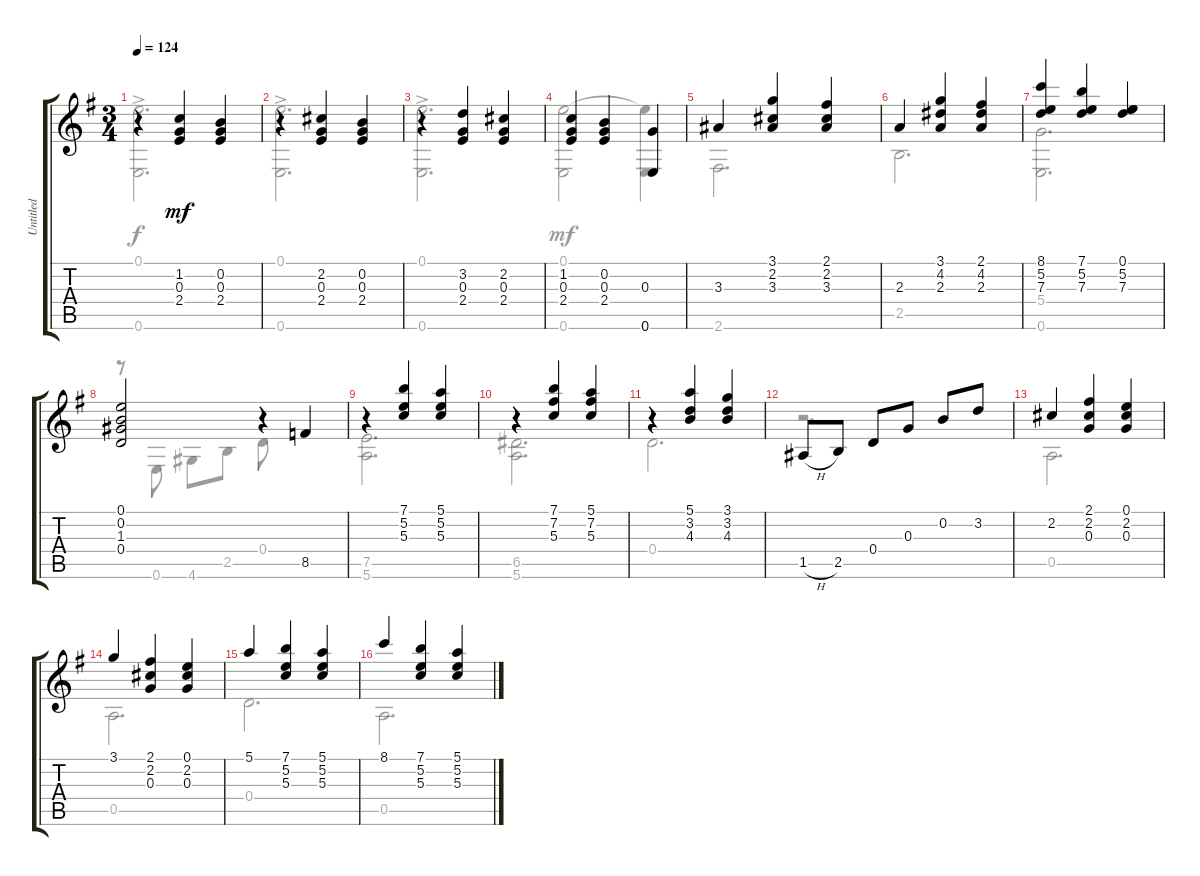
\track ("Untitled" "Untitled") {instrument acousticguitarnylon}
\staff {score tabs}
\tuning (E4 B3 G3 D3 A2 E2) {hide}
\voice
\ts (3 4)
\tempo 124
\clef g2
\ks g
r.4{dy mf} (1.2 0.3 2.4).4 (0.2 0.3 2.4).4 |
r.4 (2.2 0.3 2.4).4 (0.2 0.3 2.4).4 |
r.4 (3.2 0.3 2.4).4 (2.2 0.3 2.4).4 |
(1.2 0.3 2.4).4 (0.2 0.3 2.4).4 (0.3 0.6).4 |
3.3.4 (3.1 2.2 3.3).4 (2.1 2.2 3.3).4 |
2.3.4 (3.1 4.2 2.3).4 (2.1 4.2 2.3).4 |
(8.1 5.2 7.3).4 (7.1 5.2 7.3).4 (0.1 5.2 7.3).4 |
(0.1 0.2 1.3 0.4).2 r.4 8.5.4 |
r.4 (7.1 5.2 5.3).4 (5.1 5.2 5.3).4 |
r.4 (7.1 7.2 5.3).4 (5.1 7.2 5.3).4 |
r.4 (5.1 3.2 4.3).4 (3.1 3.2 4.3).4 |
1.5{h}.8 2.5.8 0.4.8 0.3.8 0.2.8 3.2.8 |
2.2.4 (2.1 2.2 0.3).4 (0.1 2.2 0.3).4 |
3.1.4 (2.1 2.2 0.3).4 (0.1 2.2 0.3).4 |
5.1.4 (7.1 5.2 5.3).4 (5.1 5.2 5.3).4 |
8.1.4 (7.1 5.2 5.3).4 (5.1 5.2 5.3).4
\voice
\clef g2
\ottava regular
\simile none
\ks g
(0.1{ac} 0.6{ac}).2{d dy f} |
(0.1{ac} 0.6{ac}).2{d} |
(0.1{ac} 0.6{ac}).2{d} |
(0.1 0.6).2{dy mf} (0.1{t} 0.6).4 |
2.6.2{d} |
2.5.2{d} |
(5.4 0.6).2{d} |
r.8 0.6.8 4.6.8 2.5.8 0.4.8 |
(7.5 5.6).2{d} |
(6.5 5.6).2{d} |
0.4.2{d} |
r.2{d} |
0.5.2{d} |
0.5.2{d} |
0.4.2{d} |
0.5.2{d}
